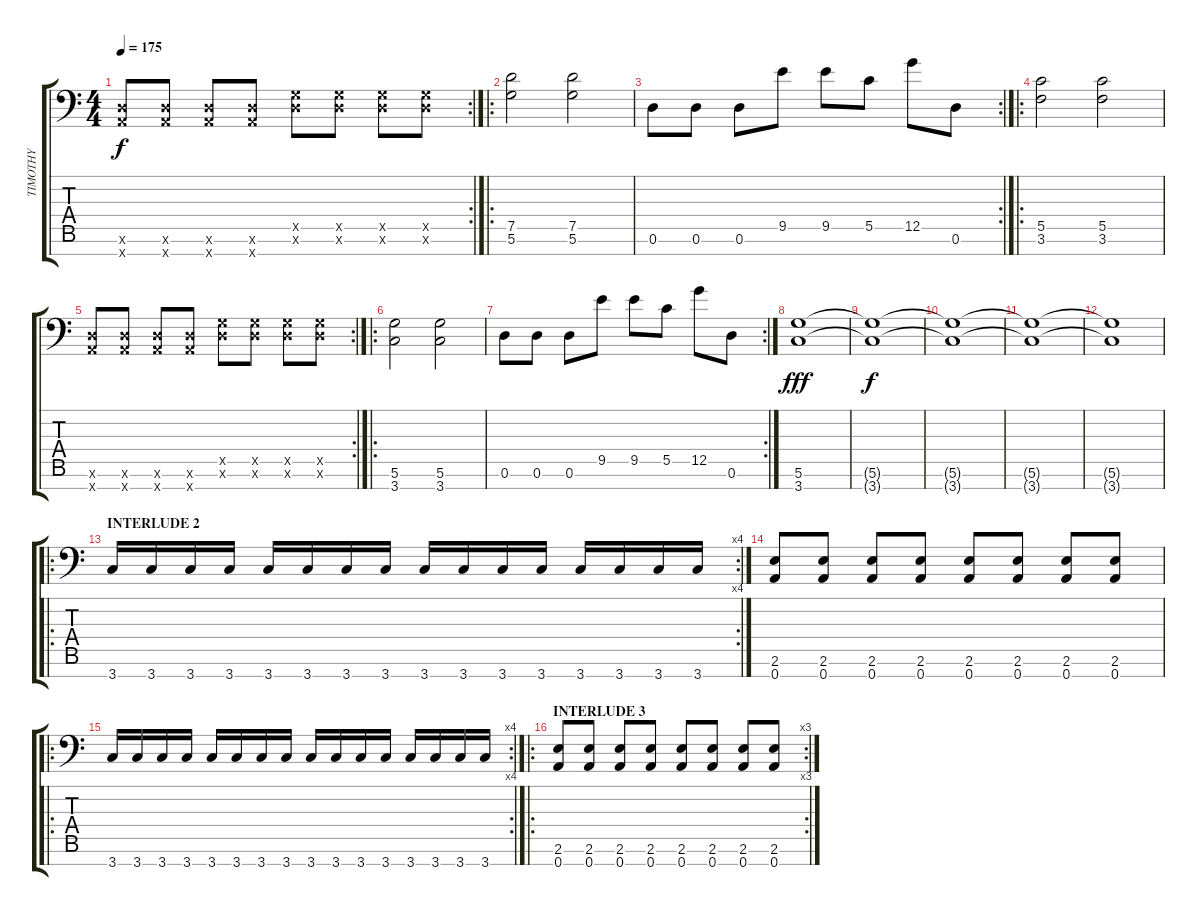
\track ("TIMOTHY" "TIMOTHY") {instrument distortionguitar}
\staff {score tabs}
\tuning (D4 A3 F3 C3 G2 D2 A1) {hide}
\rc 2
\ts (4 4)
\tempo 175
\clef f4
\ks c
(0.6{x} 0.7{x}).8{dy f} (0.6{x} 0.7{x}).8 (0.6{x} 0.7{x}).8 (0.6{x} 0.7{x}).8 (0.5{x} 0.6{x}).8 (0.5{x} 0.6{x}).8 (0.5{x} 0.6{x}).8 (0.5{x} 0.6{x}).8 |
\ro
(7.5 5.6).2 (7.5 5.6).2 |
\rc 2
0.6.8 0.6.8 0.6.8 9.5.8 9.5.8 5.5.8 12.5.8 0.6.8 |
\ro
(5.5 3.6).2 (5.5 3.6).2 |
\rc 2
(0.6{x} 0.7{x}).8 (0.6{x} 0.7{x}).8 (0.6{x} 0.7{x}).8 (0.6{x} 0.7{x}).8 (0.5{x} 0.6{x}).8 (0.5{x} 0.6{x}).8 (0.5{x} 0.6{x}).8 (0.5{x} 0.6{x}).8 |
\ro
(5.6 3.7).2 (5.6 3.7).2 |
\rc 2
0.6.8 0.6.8 0.6.8 9.5.8 9.5.8 5.5.8 12.5.8 0.6.8 |
(5.6 3.7).1{dy fff} |
(5.6{t} 3.7{t}).1{dy f} |
(5.6{t} 3.7{t}).1 |
(5.6{t} 3.7{t}).1 |
(5.6{t} 3.7{t}).1 |
\ro
\rc 4
\section ("" "INTERLUDE 2")
3.7.16 3.7.16 3.7.16 3.7.16 3.7.16 3.7.16 3.7.16 3.7.16 3.7.16 3.7.16 3.7.16 3.7.16 3.7.16 3.7.16 3.7.16 3.7.16 |
(2.6 0.7).8 (2.6 0.7).8 (2.6 0.7).8 (2.6 0.7).8 (2.6 0.7).8 (2.6 0.7).8 (2.6 0.7).8 (2.6 0.7).8 |
\ro
\rc 4
3.7.16 3.7.16 3.7.16 3.7.16 3.7.16 3.7.16 3.7.16 3.7.16 3.7.16 3.7.16 3.7.16 3.7.16 3.7.16 3.7.16 3.7.16 3.7.16 |
\ro
\rc 3
\section ("" "INTERLUDE 3")
(2.6 0.7).8 (2.6 0.7).8 (2.6 0.7).8 (2.6 0.7).8 (2.6 0.7).8 (2.6 0.7).8 (2.6 0.7).8 (2.6 0.7).8
